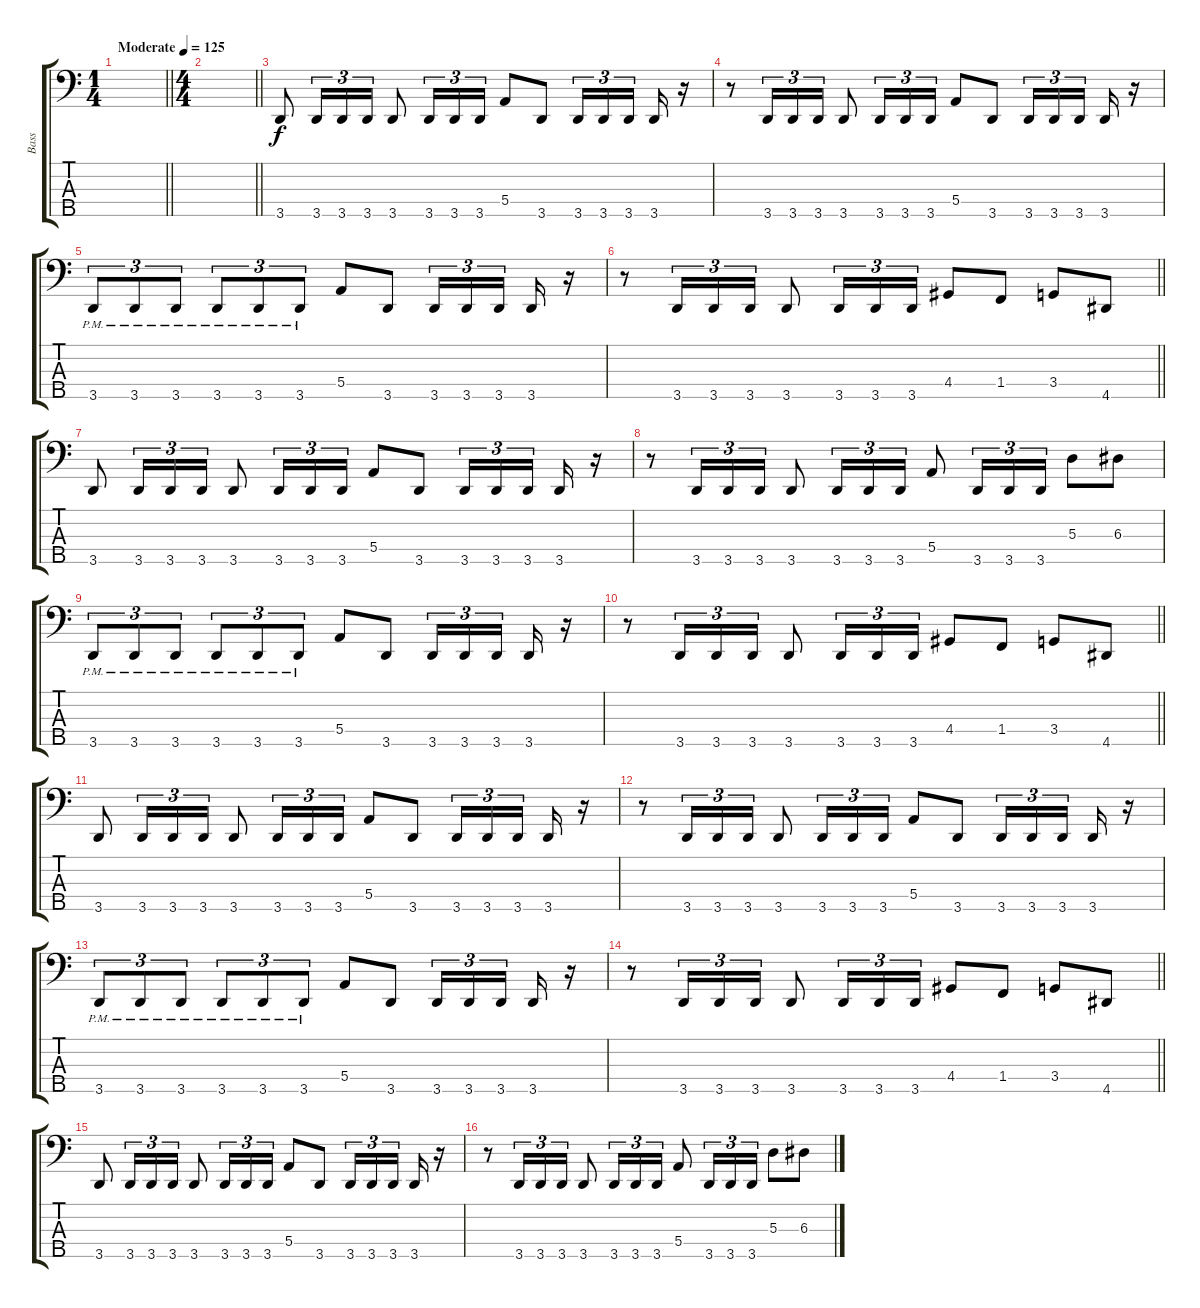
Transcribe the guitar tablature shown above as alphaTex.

\track ("Bass" "Bass") {instrument electricbassfinger}
\staff {score tabs}
\tuning (G2 D2 A1 E1 B0) {hide}
\ts (1 4)
\tempo (125 "Moderate")
\clef f4
\barLineRight lightlight
\ks c
|
\ts (4 4)
\barLineRight lightlight
|
3.5.8 3.5.16{tu (3 2)} 3.5.16{tu (3 2)} 3.5.16{tu (3 2)} 3.5.8 3.5.16{tu (3 2)} 3.5.16{tu (3 2)} 3.5.16{tu (3 2)} 5.4.8 3.5.8 3.5.16{tu (3 2)} 3.5.16{tu (3 2)} 3.5.16{tu (3 2) beam splitsecondary} 3.5.16 r.16 |
r.8 3.5.16{tu (3 2)} 3.5.16{tu (3 2)} 3.5.16{tu (3 2)} 3.5.8 3.5.16{tu (3 2)} 3.5.16{tu (3 2)} 3.5.16{tu (3 2)} 5.4.8 3.5.8 3.5.16{tu (3 2)} 3.5.16{tu (3 2)} 3.5.16{tu (3 2) beam splitsecondary} 3.5.16 r.16 |
3.5{pm}.8{tu (3 2)} 3.5{pm}.8{tu (3 2)} 3.5{pm}.8{tu (3 2)} 3.5{pm}.8{tu (3 2)} 3.5{pm}.8{tu (3 2)} 3.5{pm}.8{tu (3 2)} 5.4.8 3.5.8 3.5.16{tu (3 2)} 3.5.16{tu (3 2)} 3.5.16{tu (3 2) beam splitsecondary} 3.5.16 r.16 |
\barLineRight lightlight
r.8 3.5.16{tu (3 2)} 3.5.16{tu (3 2)} 3.5.16{tu (3 2)} 3.5.8 3.5.16{tu (3 2)} 3.5.16{tu (3 2)} 3.5.16{tu (3 2)} 4.4.8 1.4.8 3.4.8 4.5.8 |
3.5.8 3.5.16{tu (3 2)} 3.5.16{tu (3 2)} 3.5.16{tu (3 2)} 3.5.8 3.5.16{tu (3 2)} 3.5.16{tu (3 2)} 3.5.16{tu (3 2)} 5.4.8 3.5.8 3.5.16{tu (3 2)} 3.5.16{tu (3 2)} 3.5.16{tu (3 2) beam splitsecondary} 3.5.16 r.16 |
r.8 3.5.16{tu (3 2)} 3.5.16{tu (3 2)} 3.5.16{tu (3 2)} 3.5.8 3.5.16{tu (3 2)} 3.5.16{tu (3 2)} 3.5.16{tu (3 2)} 5.4.8 3.5.16{tu (3 2)} 3.5.16{tu (3 2)} 3.5.16{tu (3 2)} 5.3.8 6.3.8 |
3.5{pm}.8{tu (3 2)} 3.5{pm}.8{tu (3 2)} 3.5{pm}.8{tu (3 2)} 3.5{pm}.8{tu (3 2)} 3.5{pm}.8{tu (3 2)} 3.5{pm}.8{tu (3 2)} 5.4.8 3.5.8 3.5.16{tu (3 2)} 3.5.16{tu (3 2)} 3.5.16{tu (3 2) beam splitsecondary} 3.5.16 r.16 |
\barLineRight lightlight
r.8 3.5.16{tu (3 2)} 3.5.16{tu (3 2)} 3.5.16{tu (3 2)} 3.5.8 3.5.16{tu (3 2)} 3.5.16{tu (3 2)} 3.5.16{tu (3 2)} 4.4.8 1.4.8 3.4.8 4.5.8 |
3.5.8 3.5.16{tu (3 2)} 3.5.16{tu (3 2)} 3.5.16{tu (3 2)} 3.5.8 3.5.16{tu (3 2)} 3.5.16{tu (3 2)} 3.5.16{tu (3 2)} 5.4.8 3.5.8 3.5.16{tu (3 2)} 3.5.16{tu (3 2)} 3.5.16{tu (3 2) beam splitsecondary} 3.5.16 r.16 |
r.8 3.5.16{tu (3 2)} 3.5.16{tu (3 2)} 3.5.16{tu (3 2)} 3.5.8 3.5.16{tu (3 2)} 3.5.16{tu (3 2)} 3.5.16{tu (3 2)} 5.4.8 3.5.8 3.5.16{tu (3 2)} 3.5.16{tu (3 2)} 3.5.16{tu (3 2) beam splitsecondary} 3.5.16 r.16 |
3.5{pm}.8{tu (3 2)} 3.5{pm}.8{tu (3 2)} 3.5{pm}.8{tu (3 2)} 3.5{pm}.8{tu (3 2)} 3.5{pm}.8{tu (3 2)} 3.5{pm}.8{tu (3 2)} 5.4.8 3.5.8 3.5.16{tu (3 2)} 3.5.16{tu (3 2)} 3.5.16{tu (3 2) beam splitsecondary} 3.5.16 r.16 |
\barLineRight lightlight
r.8 3.5.16{tu (3 2)} 3.5.16{tu (3 2)} 3.5.16{tu (3 2)} 3.5.8 3.5.16{tu (3 2)} 3.5.16{tu (3 2)} 3.5.16{tu (3 2)} 4.4.8 1.4.8 3.4.8 4.5.8 |
3.5.8 3.5.16{tu (3 2)} 3.5.16{tu (3 2)} 3.5.16{tu (3 2)} 3.5.8 3.5.16{tu (3 2)} 3.5.16{tu (3 2)} 3.5.16{tu (3 2)} 5.4.8 3.5.8 3.5.16{tu (3 2)} 3.5.16{tu (3 2)} 3.5.16{tu (3 2) beam splitsecondary} 3.5.16 r.16 |
r.8 3.5.16{tu (3 2)} 3.5.16{tu (3 2)} 3.5.16{tu (3 2)} 3.5.8 3.5.16{tu (3 2)} 3.5.16{tu (3 2)} 3.5.16{tu (3 2)} 5.4.8 3.5.16{tu (3 2)} 3.5.16{tu (3 2)} 3.5.16{tu (3 2)} 5.3.8 6.3.8
